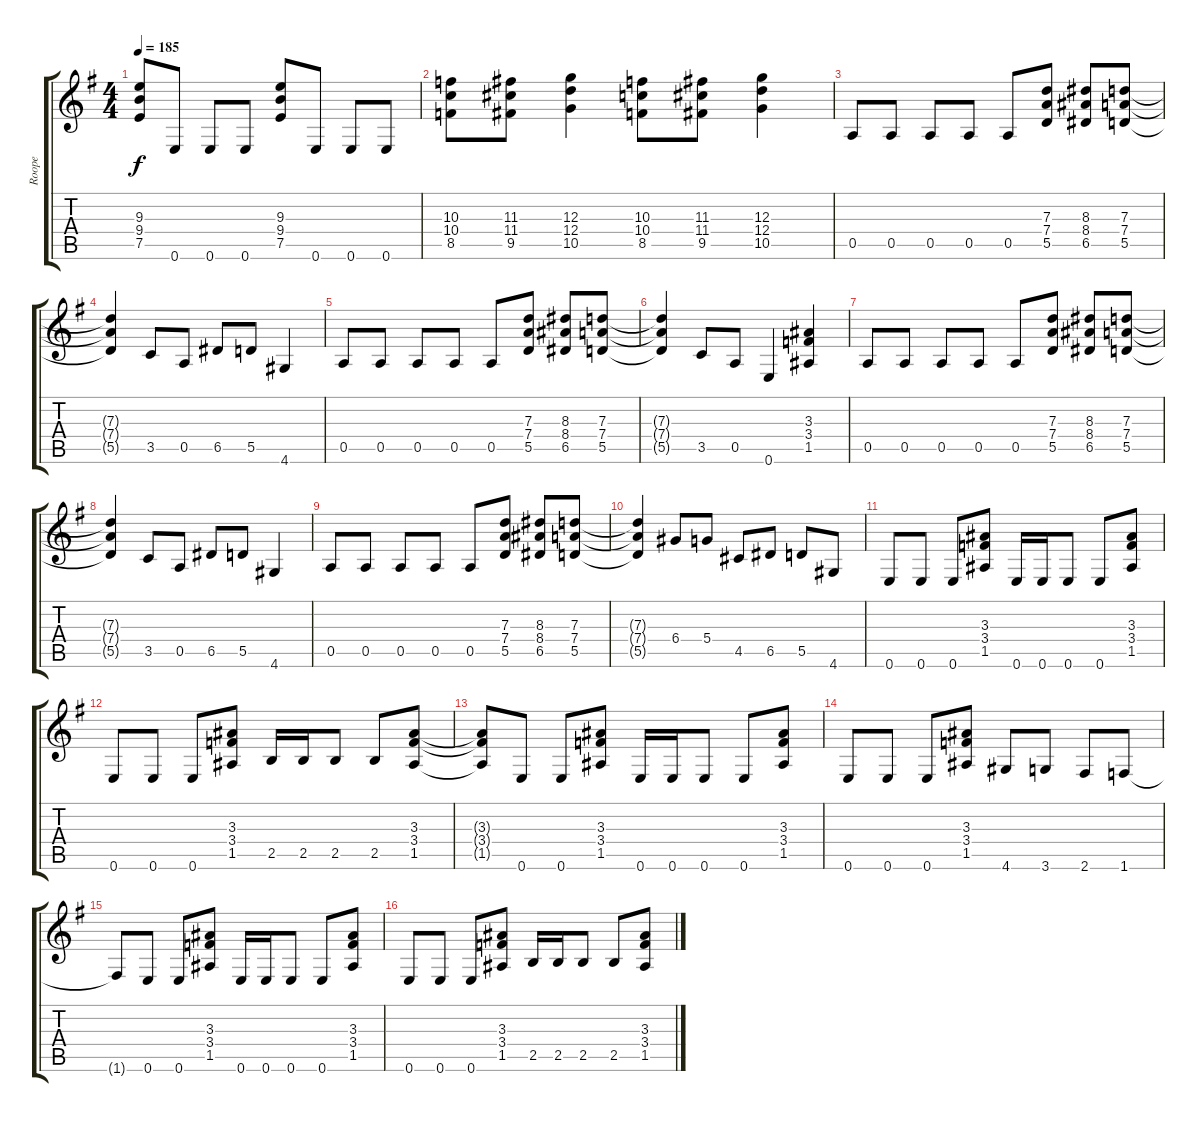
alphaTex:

\track ("Roope" "Roope") {instrument distortionguitar}
\staff {score tabs}
\tuning (E4 B3 G3 D3 A2 E2) {hide}
\ts (4 4)
\tempo 185
\clef g2
\ks g
(9.3 9.4 7.5).8{dy f} 0.6.8 0.6.8 0.6.8 (9.3 9.4 7.5).8 0.6.8 0.6.8 0.6.8 |
(10.3 10.4 8.5).8 (11.3 11.4 9.5).8 (12.3 12.4 10.5).4 (10.3 10.4 8.5).8 (11.3 11.4 9.5).8 (12.3 12.4 10.5).4 |
0.5.8 0.5.8 0.5.8 0.5.8 0.5.8 (7.3 7.4 5.5).8 (8.3 8.4 6.5).8 (7.3 7.4 5.5).8 |
(7.3{t} 7.4{t} 5.5{t}).4 3.5.8 0.5.8 6.5.8 5.5.8 4.6.4 |
0.5.8 0.5.8 0.5.8 0.5.8 0.5.8 (7.3 7.4 5.5).8 (8.3 8.4 6.5).8 (7.3 7.4 5.5).8 |
(7.3{t} 7.4{t} 5.5{t}).4 3.5.8 0.5.8 0.6.4 (3.3 3.4 1.5).4 |
0.5.8 0.5.8 0.5.8 0.5.8 0.5.8 (7.3 7.4 5.5).8 (8.3 8.4 6.5).8 (7.3 7.4 5.5).8 |
(7.3{t} 7.4{t} 5.5{t}).4 3.5.8 0.5.8 6.5.8 5.5.8 4.6.4 |
0.5.8 0.5.8 0.5.8 0.5.8 0.5.8 (7.3 7.4 5.5).8 (8.3 8.4 6.5).8 (7.3 7.4 5.5).8 |
(7.3{t} 7.4{t} 5.5{t}).4 6.4.8 5.4.8 4.5.8 6.5.8 5.5.8 4.6.8 |
0.6.8 0.6.8 0.6.8 (3.3 3.4 1.5).8 0.6.16 0.6.16 0.6.8 0.6.8 (3.3 3.4 1.5).8 |
0.6.8 0.6.8 0.6.8 (3.3 3.4 1.5).8 2.5.16 2.5.16 2.5.8 2.5.8 (3.3 3.4 1.5).8 |
(3.3{t} 3.4{t} 1.5{t}).8 0.6.8 0.6.8 (3.3 3.4 1.5).8 0.6.16 0.6.16 0.6.8 0.6.8 (3.3 3.4 1.5).8 |
0.6.8 0.6.8 0.6.8 (3.3 3.4 1.5).8 4.6.8 3.6.8 2.6.8 1.6.8 |
1.6{t}.8 0.6.8 0.6.8 (3.3 3.4 1.5).8 0.6.16 0.6.16 0.6.8 0.6.8 (3.3 3.4 1.5).8 |
0.6.8 0.6.8 0.6.8 (3.3 3.4 1.5).8 2.5.16 2.5.16 2.5.8 2.5.8 (3.3 3.4 1.5).8
